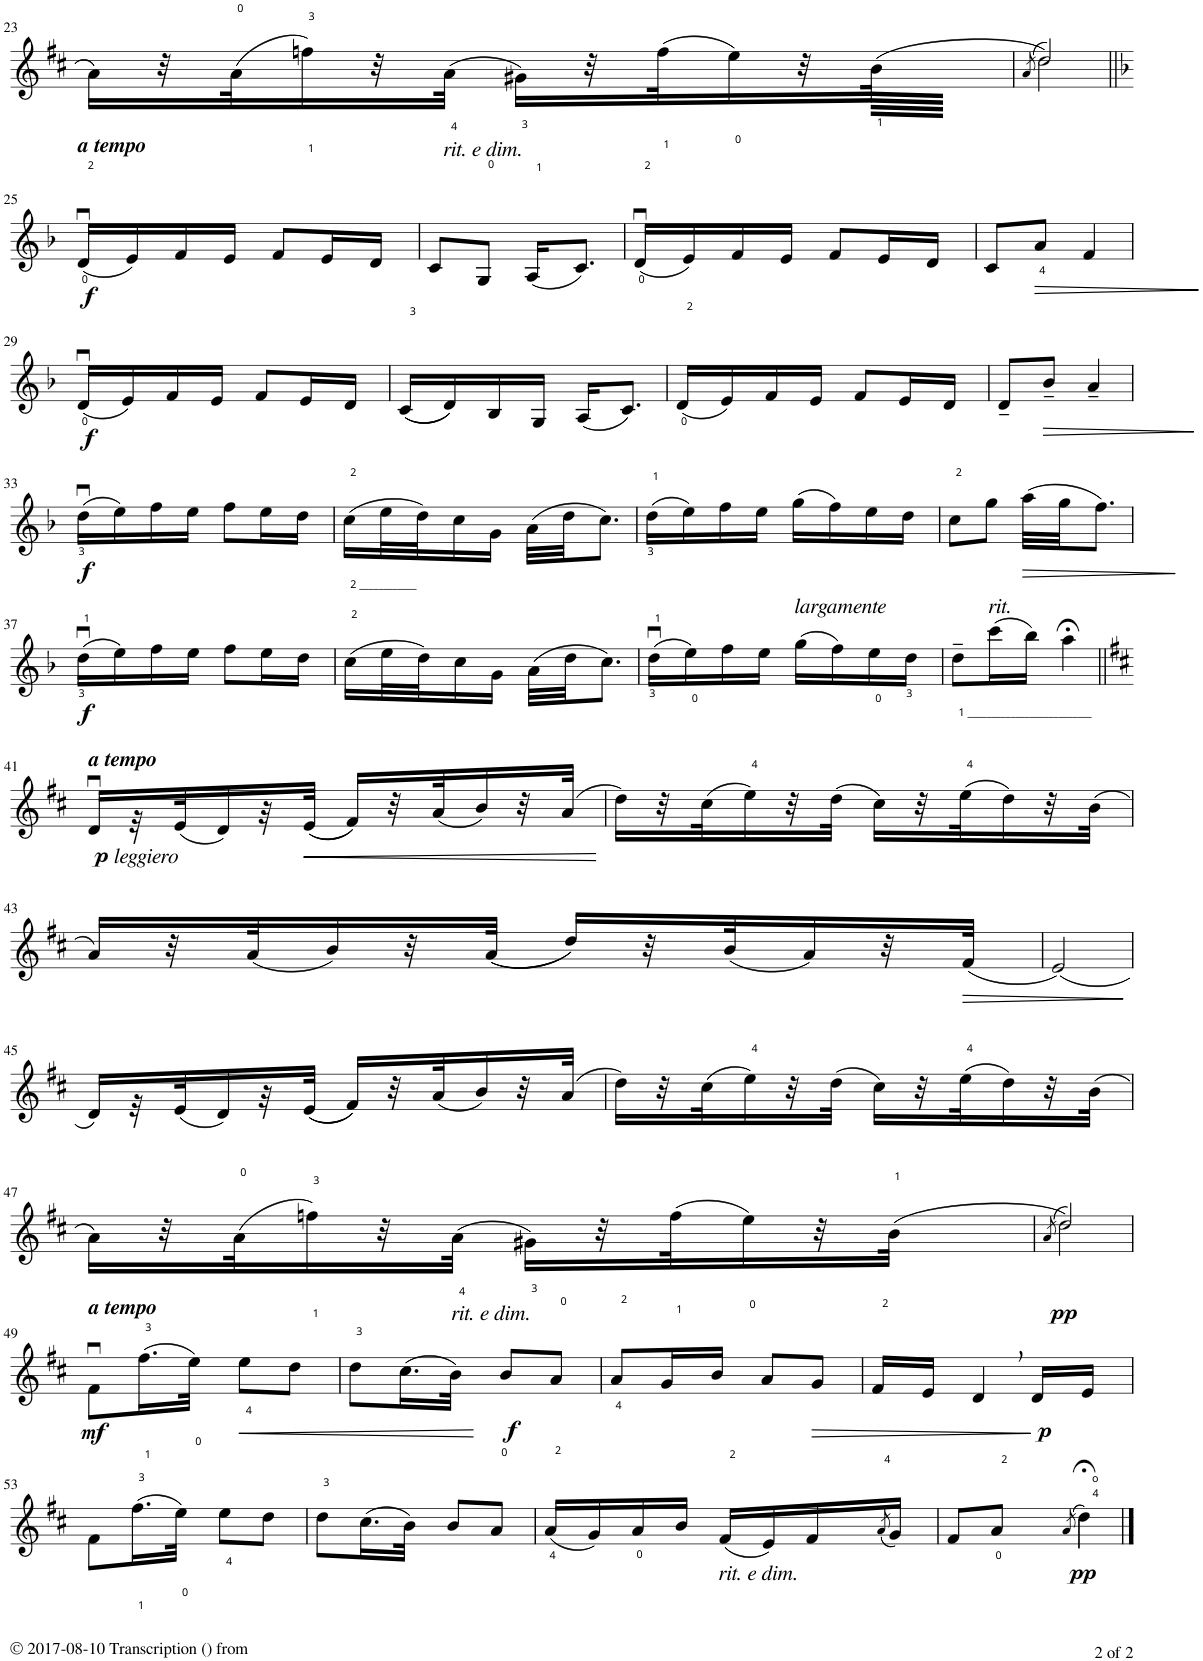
**kern	**dynam
*part1	*part1
*staff1	*staff1
*I"Violin	*
*I'Vln	*
!!LO:PB:g=z
*clefG2	*
*k[f#c#]	*
*M2/4	*
=23	=23
*^	*
16a\LL	4...ryy	.
32r	.	.
(32a\J	.	.
16ffn<\)	.	.
32r	.	.
!LO:TX:b:i:t=rit. e dim.	!	!
(32a<\JJJ	.	.
16g#X<\LL)	.	.
32r	.	.
(32ff<\J	.	.
16ee<\)	.	.
32r	.	.
(32b\JJJ	64bLLLL	.
.	(64aJJJJ	.
=24	=24	=24
(8qa/	.	.
2dd/))	2dd\)	.
*v	*v	*
!!LO:LB:g=z
=25||	=25||
*k[b-]	*
*^	*
!LO:TX:a:Bi:t=a tempo	!	!
!	!	!LO:DY:b
*v	*v	*
(16du/LL	f
16e/)	.
16f/	.
16e/JJ	.
8f/L	.
16e/L	.
16d/JJ	.
=26	=26
8c/L	.
8G/J	.
(16A/KL	.
8.c/J)	.
=27	=27
(16du/LL	.
16e/)	.
16f/	.
16e/JJ	.
8f/L	.
16e/L	.
16d/JJ	.
=28	=28
8c/L	.
!	!LO:HP:b
8a/J	>
4f/	]
!!LO:LB:g=z
=29	=29
!	!LO:DY:b
(16du/LL	f
16e/)	.
16f/	.
16e/JJ	.
8f/L	.
16e/L	.
16d/JJ	.
=30	=30
((16c/LL	.
16d/))	.
16B-/	.
16G/JJ	.
(16A/KL	.
8.c/J)	.
=31	=31
(16d/LL	.
16e/)	.
16f/	.
16e/JJ	.
8f/L	.
16e/L	.
16d/JJ	.
=32	=32
8d~/L	.
!	!LO:HP:b
8b-~/J	>
4a~/	]
!!LO:LB:g=z
=33	=33
!	!LO:DY:b
(16ddu\LL	f
16ee\)	.
16ff\	.
16ee\JJ	.
8ff\L	.
16ee\L	.
16dd\JJ	.
=34	=34
(16cc<\LL	.
32ee\L	.
32dd\J)	.
16cc\	.
16g\JJ	.
(32a\LLL	.
32dd\JJ	.
8.cc\J)	.
=35	=35
(16dd\LL	.
16ee\)	.
16ff\	.
16ee\JJ	.
(16gg\LL	.
16ff\)	.
16ee\	.
16dd\JJ	.
=36	=36
8cc\L	.
8gg\J	.
!	!LO:HP:b
(32aa\LLL	>
32gg\JJ	.
8.ff\J)	]
!!LO:LB:g=z
=37	=37
!	!LO:DY:b
(16ddu\LL	f
16ee\)	.
16ff\	.
16ee\JJ	.
8ff\L	.
16ee\L	.
16dd\JJ	.
=38	=38
(16cc\LL	.
32ee\L	.
32dd\J)	.
16cc\	.
16g\JJ	.
(32a\LLL	.
32dd\JJ	.
8.cc\J)	.
=39	=39
(16ddu\LL	.
16ee<\)	.
16ff\	.
16ee\JJ	.
!LO:TX:a:i:t=largamente	!
(16gg\LL	.
16ff\)	.
16ee<\	.
16dd\JJ	.
=40	=40
8dd<~\L	.
!LO:TX:a:i:t=rit.	!
(16ccc\L	.
16bb-\JJ)	.
4aa;<\	.
!!LO:LB:g=z
=41||	=41||
*k[f#c#]	*
!LO:TX:b:i:t=leggiero	!
!LO:TX:a:Bi:t=a tempo	!
!	!LO:DY:b
16du/LL	p
32r	.
(32e/J	.
16d/)	.
32r	.
!	!LO:HP:b
((32e/JJJ	<
16f#/LL))	.
32r	.
(32a/J	.
16b/)	.
32r	.
(32a/JJJ	.
.	[
=42	=42
16dd\LL)	.
32r	.
(32cc#\J	.
16ee\)	.
32r	.
(32dd\JJJ	.
16cc#\LL)	.
32r	.
(32ee\J	.
16dd\)	.
32r	.
(32b\JJJ	.
!!LO:LB:g=z
=43	=43
16a/LL)	.
32r	.
(32a/J	.
16b/)	.
32r	.
((32a/JJJ	.
16dd/LL))	.
32r	.
(32b/J	.
16a/)	.
32r	.
!	!LO:HP:b
(32f#/JJJ	>
=44	=44
(2e/)	.
.	]
!!LO:LB:g=z
=45	=45
16d/LL)	.
32r	.
(32e/J	.
16d/)	.
32r	.
((32e/JJJ	.
16f#/LL))	.
32r	.
(32a/J	.
16b/)	.
32r	.
(32a/JJJ	.
=46	=46
16dd\LL)	.
32r	.
(32cc#\J	.
16ee\)	.
32r	.
(32dd\JJJ	.
16cc#\LL)	.
32r	.
(32ee\J	.
16dd\)	.
32r	.
(32b\JJJ	.
!!LO:LB:g=z
=47	=47
*^	*
16a\LL)	4...ryy	.
32r	.	.
(32a\J	.	.
16ffn<\)	.	.
32r	.	.
!LO:TX:b:i:t=rit. e dim.	!	!
(32a<\JJJ	.	.
16g#X<\LL)	.	.
32r	.	.
(32ff<\J	.	.
16ee<\)	.	.
32r	.	.
(32b\JJJ	64bLLLL	.
.	(64aJJJJ	.
=48	=48	=48
(8qa/	.	.
!	!	!LO:DY:b
2dd/))	2dd\)	pp
!!LO:LB:g=z	!!
=49	=49	=49
!LO:TX:a:Bi:t=a tempo	!	!
!	!	!LO:DY:b
*v	*v	*
8f#u\L	mf
(16.ff#<\L	.
32ee<\JJk)	.
!	!LO:HP:b
8ee<\L	<
8dd\J	.
=50	=50
8dd\L	.
(16.cc#\L	.
32b\JJk)	.
!	!LO:DY:n=1:b
8b/L	[ f
8a/J	.
=51	=51
8a/L	.
16g/L	.
16b/JJ	.
8a/L	.
!	!LO:HP:b
8g/J	>
=52	=52
16f#/LL	.
16e/JJ	.
4d,/	.
!	!LO:DY:n=1:b
16d/LL	] p
16e/JJ	.
!!LO:LB:g=z
=53	=53
8f#\L	.
(16.ff#<\L	.
32ee<\JJk)	.
8ee<\L	.
8dd\J	.
=54	=54
8dd\L	.
(16.cc#\L	.
32b\JJk)	.
8b/L	.
8a/J	.
=55	=55
*^	*
(16a/LL	4.ryy	.
16g/)	.	.
16a/	.	.
16b/JJ	.	.
!LO:TX:b:i:t=rit. e dim.	!	!
(16f#/LL	.	.
16e/)	.	.
16f#/	32f#LLL	.
.	(32aJ	.
(8qa/	.	.
16g/JJ)	16gJJ)	.
=56	=56	=56
8f#/L	8ryy	.
8a/J	16.aLL	.
.	(32aJJk	.
(8qa/	.	.
!	!	!LO:DY:b
4dd;<\)	4dd\)	pp
*v	*v	*
==	==
*-	*-
